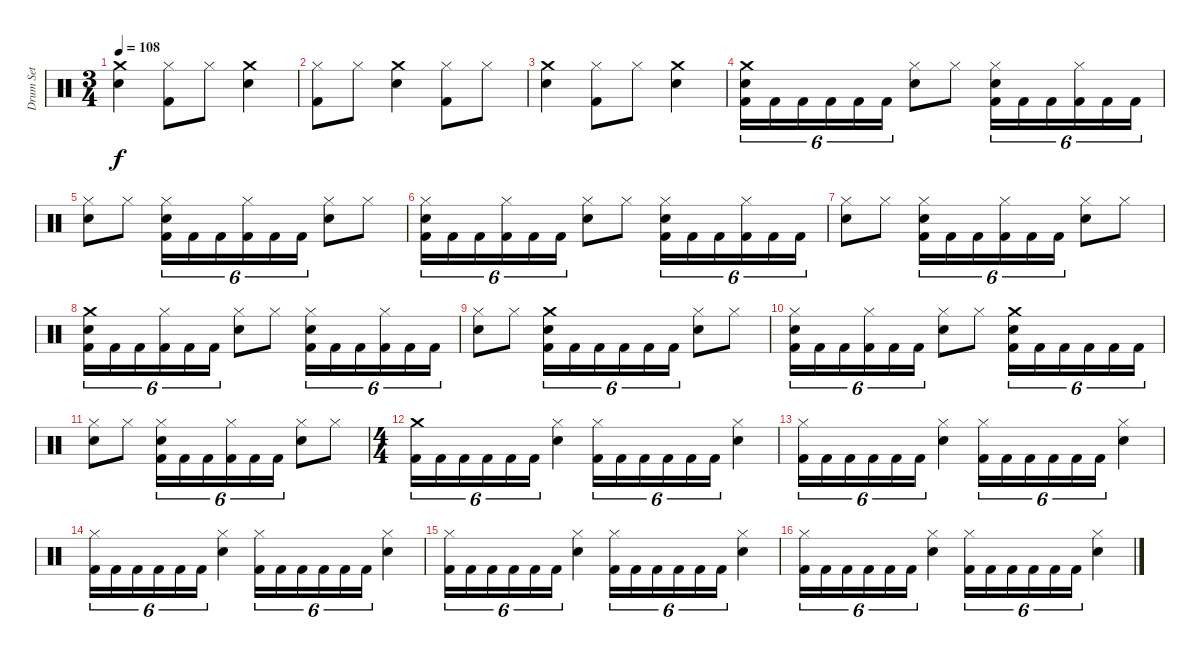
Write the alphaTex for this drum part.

\track ("Drum Set" "Drum Set") {instrument percussion}
\staff {score}
\articulation defaults
\ts (3 4)
\tempo 108
\clef neutral
\ks c
("Crash medium (hit)" "Snare (hit) 2").4{dy f} ("Hi-Hat (closed)" "Kick (hit) 2").8 "Hi-Hat (closed)".8 ("Crash medium (hit)" "Snare (hit) 2").4 |
("Hi-Hat (closed)" "Kick (hit) 2").8 "Hi-Hat (closed)".8 ("Crash medium (hit)" "Snare (hit) 2").4 ("Hi-Hat (closed)" "Kick (hit) 2").8 "Hi-Hat (closed)".8 |
("Crash medium (hit)" "Snare (hit) 2").4 ("Hi-Hat (closed)" "Kick (hit) 2").8 "Hi-Hat (closed)".8 ("Crash medium (hit)" "Snare (hit) 2").4 |
("Crash medium (hit)" "Snare (hit) 2" "Kick (hit) 2").16{tu (6 4)} "Kick (hit) 2".16{tu (6 4)} "Kick (hit) 2".16{tu (6 4)} "Kick (hit) 2".16{tu (6 4)} "Kick (hit) 2".16{tu (6 4)} "Kick (hit) 2".16{tu (6 4)} ("Hi-Hat (closed)" "Snare (hit) 2").8 "Hi-Hat (closed)".8 ("Hi-Hat (closed)" "Snare (hit) 2" "Kick (hit) 2").16{tu (6 4)} "Kick (hit) 2".16{tu (6 4)} "Kick (hit) 2".16{tu (6 4)} ("Hi-Hat (closed)" "Kick (hit) 2").16{tu (6 4)} "Kick (hit) 2".16{tu (6 4)} "Kick (hit) 2".16{tu (6 4)} |
("Hi-Hat (closed)" "Snare (hit) 2").8 "Hi-Hat (closed)".8 ("Hi-Hat (closed)" "Snare (hit) 2" "Kick (hit) 2").16{tu (6 4)} "Kick (hit) 2".16{tu (6 4)} "Kick (hit) 2".16{tu (6 4)} ("Hi-Hat (closed)" "Kick (hit) 2").16{tu (6 4)} "Kick (hit) 2".16{tu (6 4)} "Kick (hit) 2".16{tu (6 4)} ("Hi-Hat (closed)" "Snare (hit) 2").8 "Hi-Hat (closed)".8 |
("Hi-Hat (closed)" "Snare (hit) 2" "Kick (hit) 2").16{tu (6 4)} "Kick (hit) 2".16{tu (6 4)} "Kick (hit) 2".16{tu (6 4)} ("Hi-Hat (closed)" "Kick (hit) 2").16{tu (6 4)} "Kick (hit) 2".16{tu (6 4)} "Kick (hit) 2".16{tu (6 4)} ("Hi-Hat (closed)" "Snare (hit) 2").8 "Hi-Hat (closed)".8 ("Hi-Hat (closed)" "Snare (hit) 2" "Kick (hit) 2").16{tu (6 4)} "Kick (hit) 2".16{tu (6 4)} "Kick (hit) 2".16{tu (6 4)} ("Hi-Hat (closed)" "Kick (hit) 2").16{tu (6 4)} "Kick (hit) 2".16{tu (6 4)} "Kick (hit) 2".16{tu (6 4)} |
("Hi-Hat (closed)" "Snare (hit) 2").8 "Hi-Hat (closed)".8 ("Hi-Hat (closed)" "Snare (hit) 2" "Kick (hit) 2").16{tu (6 4)} "Kick (hit) 2".16{tu (6 4)} "Kick (hit) 2".16{tu (6 4)} ("Hi-Hat (closed)" "Kick (hit) 2").16{tu (6 4)} "Kick (hit) 2".16{tu (6 4)} "Kick (hit) 2".16{tu (6 4)} ("Hi-Hat (closed)" "Snare (hit) 2").8 "Hi-Hat (closed)".8 |
("Crash medium (hit)" "Snare (hit) 2" "Kick (hit) 2").16{tu (6 4)} "Kick (hit) 2".16{tu (6 4)} "Kick (hit) 2".16{tu (6 4)} ("Hi-Hat (closed)" "Kick (hit) 2").16{tu (6 4)} "Kick (hit) 2".16{tu (6 4)} "Kick (hit) 2".16{tu (6 4)} ("Hi-Hat (closed)" "Snare (hit) 2").8 "Hi-Hat (closed)".8 ("Hi-Hat (closed)" "Snare (hit) 2" "Kick (hit) 2").16{tu (6 4)} "Kick (hit) 2".16{tu (6 4)} "Kick (hit) 2".16{tu (6 4)} ("Hi-Hat (closed)" "Kick (hit) 2").16{tu (6 4)} "Kick (hit) 2".16{tu (6 4)} "Kick (hit) 2".16{tu (6 4)} |
("Hi-Hat (closed)" "Snare (hit) 2").8 "Hi-Hat (closed)".8 ("Crash medium (hit)" "Snare (hit) 2" "Kick (hit) 2").16{tu (6 4)} "Kick (hit) 2".16{tu (6 4)} "Kick (hit) 2".16{tu (6 4)} "Kick (hit) 2".16{tu (6 4)} "Kick (hit) 2".16{tu (6 4)} "Kick (hit) 2".16{tu (6 4)} ("Hi-Hat (closed)" "Snare (hit) 2").8 "Hi-Hat (closed)".8 |
("Hi-Hat (closed)" "Snare (hit) 2" "Kick (hit) 2").16{tu (6 4)} "Kick (hit) 2".16{tu (6 4)} "Kick (hit) 2".16{tu (6 4)} ("Hi-Hat (closed)" "Kick (hit) 2").16{tu (6 4)} "Kick (hit) 2".16{tu (6 4)} "Kick (hit) 2".16{tu (6 4)} ("Hi-Hat (closed)" "Snare (hit) 2").8 "Hi-Hat (closed)".8 ("Crash medium (hit)" "Snare (hit) 2" "Kick (hit) 2").16{tu (6 4)} "Kick (hit) 2".16{tu (6 4)} "Kick (hit) 2".16{tu (6 4)} "Kick (hit) 2".16{tu (6 4)} "Kick (hit) 2".16{tu (6 4)} "Kick (hit) 2".16{tu (6 4)} |
("Hi-Hat (closed)" "Snare (hit) 2").8 "Hi-Hat (closed)".8 ("Hi-Hat (closed)" "Snare (hit) 2" "Kick (hit) 2").16{tu (6 4)} "Kick (hit) 2".16{tu (6 4)} "Kick (hit) 2".16{tu (6 4)} ("Hi-Hat (closed)" "Kick (hit) 2").16{tu (6 4)} "Kick (hit) 2".16{tu (6 4)} "Kick (hit) 2".16{tu (6 4)} ("Hi-Hat (closed)" "Snare (hit) 2").8 "Hi-Hat (closed)".8 |
\ts (4 4)
("Crash medium (hit)" "Kick (hit) 2").16{tu (6 4)} "Kick (hit) 2".16{tu (6 4)} "Kick (hit) 2".16{tu (6 4)} "Kick (hit) 2".16{tu (6 4)} "Kick (hit) 2".16{tu (6 4)} "Kick (hit) 2".16{tu (6 4)} ("Hi-Hat (closed)" "Snare (hit) 2").4 ("Hi-Hat (closed)" "Kick (hit) 2").16{tu (6 4)} "Kick (hit) 2".16{tu (6 4)} "Kick (hit) 2".16{tu (6 4)} "Kick (hit) 2".16{tu (6 4)} "Kick (hit) 2".16{tu (6 4)} "Kick (hit) 2".16{tu (6 4)} ("Hi-Hat (closed)" "Snare (hit) 2").4 |
("Hi-Hat (closed)" "Kick (hit) 2").16{tu (6 4)} "Kick (hit) 2".16{tu (6 4)} "Kick (hit) 2".16{tu (6 4)} "Kick (hit) 2".16{tu (6 4)} "Kick (hit) 2".16{tu (6 4)} "Kick (hit) 2".16{tu (6 4)} ("Hi-Hat (closed)" "Snare (hit) 2").4 ("Hi-Hat (closed)" "Kick (hit) 2").16{tu (6 4)} "Kick (hit) 2".16{tu (6 4)} "Kick (hit) 2".16{tu (6 4)} "Kick (hit) 2".16{tu (6 4)} "Kick (hit) 2".16{tu (6 4)} "Kick (hit) 2".16{tu (6 4)} ("Hi-Hat (closed)" "Snare (hit) 2").4 |
("Hi-Hat (closed)" "Kick (hit) 2").16{tu (6 4)} "Kick (hit) 2".16{tu (6 4)} "Kick (hit) 2".16{tu (6 4)} "Kick (hit) 2".16{tu (6 4)} "Kick (hit) 2".16{tu (6 4)} "Kick (hit) 2".16{tu (6 4)} ("Hi-Hat (closed)" "Snare (hit) 2").4 ("Hi-Hat (closed)" "Kick (hit) 2").16{tu (6 4)} "Kick (hit) 2".16{tu (6 4)} "Kick (hit) 2".16{tu (6 4)} "Kick (hit) 2".16{tu (6 4)} "Kick (hit) 2".16{tu (6 4)} "Kick (hit) 2".16{tu (6 4)} ("Hi-Hat (closed)" "Snare (hit) 2").4 |
("Hi-Hat (closed)" "Kick (hit) 2").16{tu (6 4)} "Kick (hit) 2".16{tu (6 4)} "Kick (hit) 2".16{tu (6 4)} "Kick (hit) 2".16{tu (6 4)} "Kick (hit) 2".16{tu (6 4)} "Kick (hit) 2".16{tu (6 4)} ("Hi-Hat (closed)" "Snare (hit) 2").4 ("Hi-Hat (closed)" "Kick (hit) 2").16{tu (6 4)} "Kick (hit) 2".16{tu (6 4)} "Kick (hit) 2".16{tu (6 4)} "Kick (hit) 2".16{tu (6 4)} "Kick (hit) 2".16{tu (6 4)} "Kick (hit) 2".16{tu (6 4)} ("Hi-Hat (closed)" "Snare (hit) 2").4 |
("Hi-Hat (closed)" "Kick (hit) 2").16{tu (6 4)} "Kick (hit) 2".16{tu (6 4)} "Kick (hit) 2".16{tu (6 4)} "Kick (hit) 2".16{tu (6 4)} "Kick (hit) 2".16{tu (6 4)} "Kick (hit) 2".16{tu (6 4)} ("Hi-Hat (closed)" "Snare (hit) 2").4 ("Hi-Hat (closed)" "Kick (hit) 2").16{tu (6 4)} "Kick (hit) 2".16{tu (6 4)} "Kick (hit) 2".16{tu (6 4)} "Kick (hit) 2".16{tu (6 4)} "Kick (hit) 2".16{tu (6 4)} "Kick (hit) 2".16{tu (6 4)} ("Hi-Hat (closed)" "Snare (hit) 2").4
